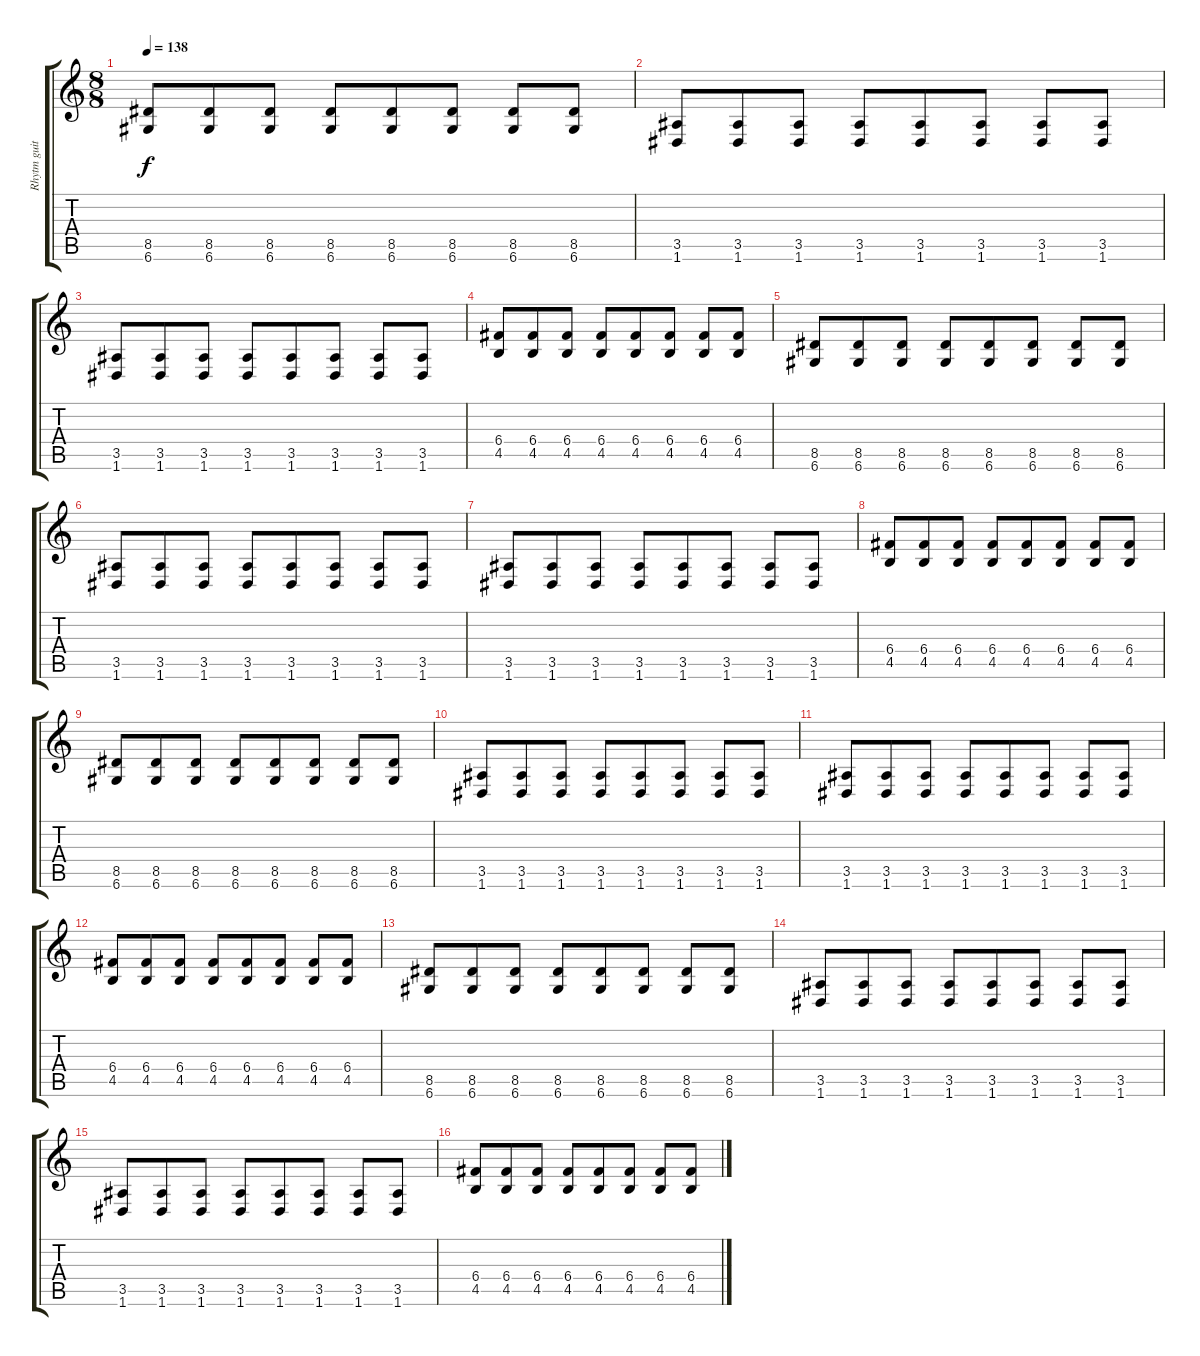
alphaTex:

\track ("Rhytm guitar" "Rhytm guit") {instrument distortionguitar}
\staff {score tabs}
\tuning (D4 A3 F3 C3 G2 D2) {hide}
\ts (8 8)
\tempo 138
\clef g2
\ks c
(8.5 6.6).8{dy f} (8.5 6.6).8 (8.5 6.6).8 (8.5 6.6).8 (8.5 6.6).8 (8.5 6.6).8 (8.5 6.6).8 (8.5 6.6).8 |
(3.5 1.6).8 (3.5 1.6).8 (3.5 1.6).8 (3.5 1.6).8 (3.5 1.6).8 (3.5 1.6).8 (3.5 1.6).8 (3.5 1.6).8 |
(3.5 1.6).8 (3.5 1.6).8 (3.5 1.6).8 (3.5 1.6).8 (3.5 1.6).8 (3.5 1.6).8 (3.5 1.6).8 (3.5 1.6).8 |
(6.4 4.5).8 (6.4 4.5).8 (6.4 4.5).8 (6.4 4.5).8 (6.4 4.5).8 (6.4 4.5).8 (6.4 4.5).8 (6.4 4.5).8 |
(8.5 6.6).8 (8.5 6.6).8 (8.5 6.6).8 (8.5 6.6).8 (8.5 6.6).8 (8.5 6.6).8 (8.5 6.6).8 (8.5 6.6).8 |
(3.5 1.6).8 (3.5 1.6).8 (3.5 1.6).8 (3.5 1.6).8 (3.5 1.6).8 (3.5 1.6).8 (3.5 1.6).8 (3.5 1.6).8 |
(3.5 1.6).8 (3.5 1.6).8 (3.5 1.6).8 (3.5 1.6).8 (3.5 1.6).8 (3.5 1.6).8 (3.5 1.6).8 (3.5 1.6).8 |
(6.4 4.5).8 (6.4 4.5).8 (6.4 4.5).8 (6.4 4.5).8 (6.4 4.5).8 (6.4 4.5).8 (6.4 4.5).8 (6.4 4.5).8 |
(8.5 6.6).8 (8.5 6.6).8 (8.5 6.6).8 (8.5 6.6).8 (8.5 6.6).8 (8.5 6.6).8 (8.5 6.6).8 (8.5 6.6).8 |
(3.5 1.6).8 (3.5 1.6).8 (3.5 1.6).8 (3.5 1.6).8 (3.5 1.6).8 (3.5 1.6).8 (3.5 1.6).8 (3.5 1.6).8 |
(3.5 1.6).8 (3.5 1.6).8 (3.5 1.6).8 (3.5 1.6).8 (3.5 1.6).8 (3.5 1.6).8 (3.5 1.6).8 (3.5 1.6).8 |
(6.4 4.5).8 (6.4 4.5).8 (6.4 4.5).8 (6.4 4.5).8 (6.4 4.5).8 (6.4 4.5).8 (6.4 4.5).8 (6.4 4.5).8 |
(8.5 6.6).8 (8.5 6.6).8 (8.5 6.6).8 (8.5 6.6).8 (8.5 6.6).8 (8.5 6.6).8 (8.5 6.6).8 (8.5 6.6).8 |
(3.5 1.6).8 (3.5 1.6).8 (3.5 1.6).8 (3.5 1.6).8 (3.5 1.6).8 (3.5 1.6).8 (3.5 1.6).8 (3.5 1.6).8 |
(3.5 1.6).8 (3.5 1.6).8 (3.5 1.6).8 (3.5 1.6).8 (3.5 1.6).8 (3.5 1.6).8 (3.5 1.6).8 (3.5 1.6).8 |
(6.4 4.5).8{volume 12} (6.4 4.5).8 (6.4 4.5).8 (6.4 4.5).8 (6.4 4.5).8 (6.4 4.5).8 (6.4 4.5).8 (6.4 4.5).8
